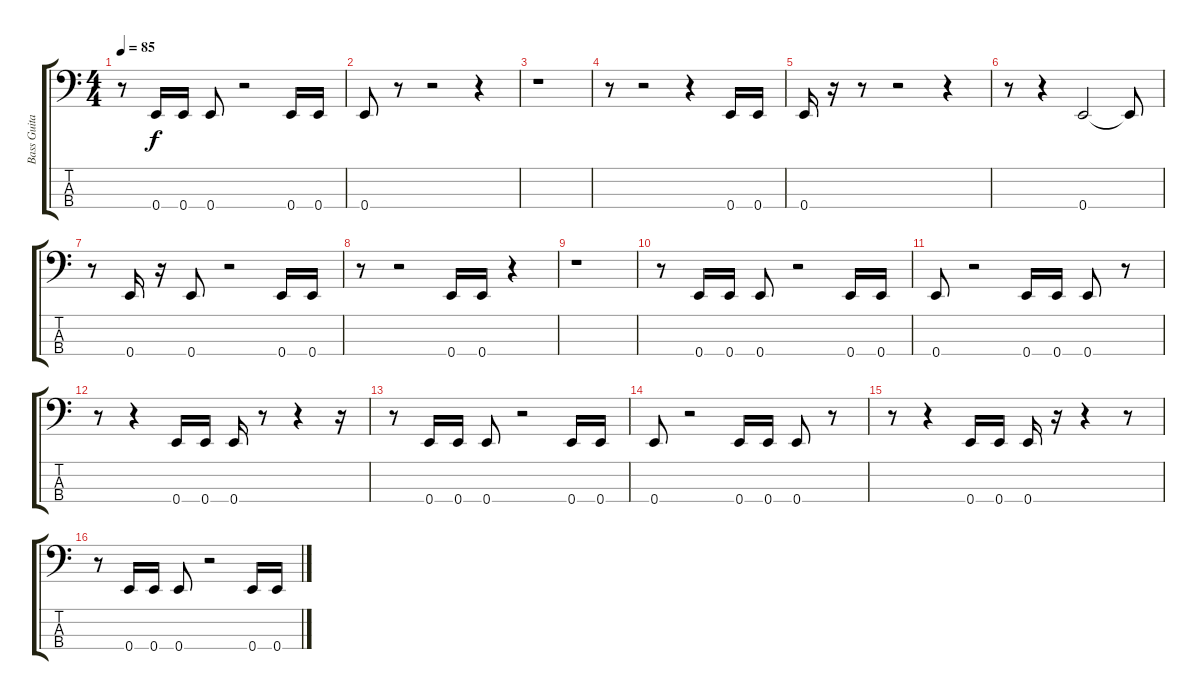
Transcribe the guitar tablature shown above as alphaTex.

\track ("Bass Guitar" "Bass Guita") {instrument electricbassfinger}
\staff {score tabs}
\tuning (G2 D2 A1 E1) {hide}
\ts (4 4)
\tempo 85
\clef f4
\ks c
r.8{dy f} 0.4.16 0.4.16 0.4.8 r.2 0.4.16 0.4.16 |
0.4.8 r.8 r.2 r.4 |
r.1 |
r.8 r.2 r.4 0.4.16 0.4.16 |
0.4.16 r.16 r.8 r.2 r.4 |
r.8 r.4 0.4.2 0.4{t}.8 |
r.8 0.4.16 r.16 0.4.8 r.2 0.4.16 0.4.16 |
r.8 r.2 0.4.16 0.4.16 r.4 |
r.1 |
r.8 0.4.16 0.4.16 0.4.8 r.2 0.4.16 0.4.16 |
0.4.8 r.2 0.4.16 0.4.16 0.4.8 r.8 |
r.8 r.4 0.4.16 0.4.16 0.4.16 r.8 r.4 r.16 |
r.8 0.4.16 0.4.16 0.4.8 r.2 0.4.16 0.4.16 |
0.4.8 r.2 0.4.16 0.4.16 0.4.8 r.8 |
r.8 r.4 0.4.16 0.4.16 0.4.16 r.16 r.4 r.8 |
r.8 0.4.16 0.4.16 0.4.8 r.2 0.4.16 0.4.16
